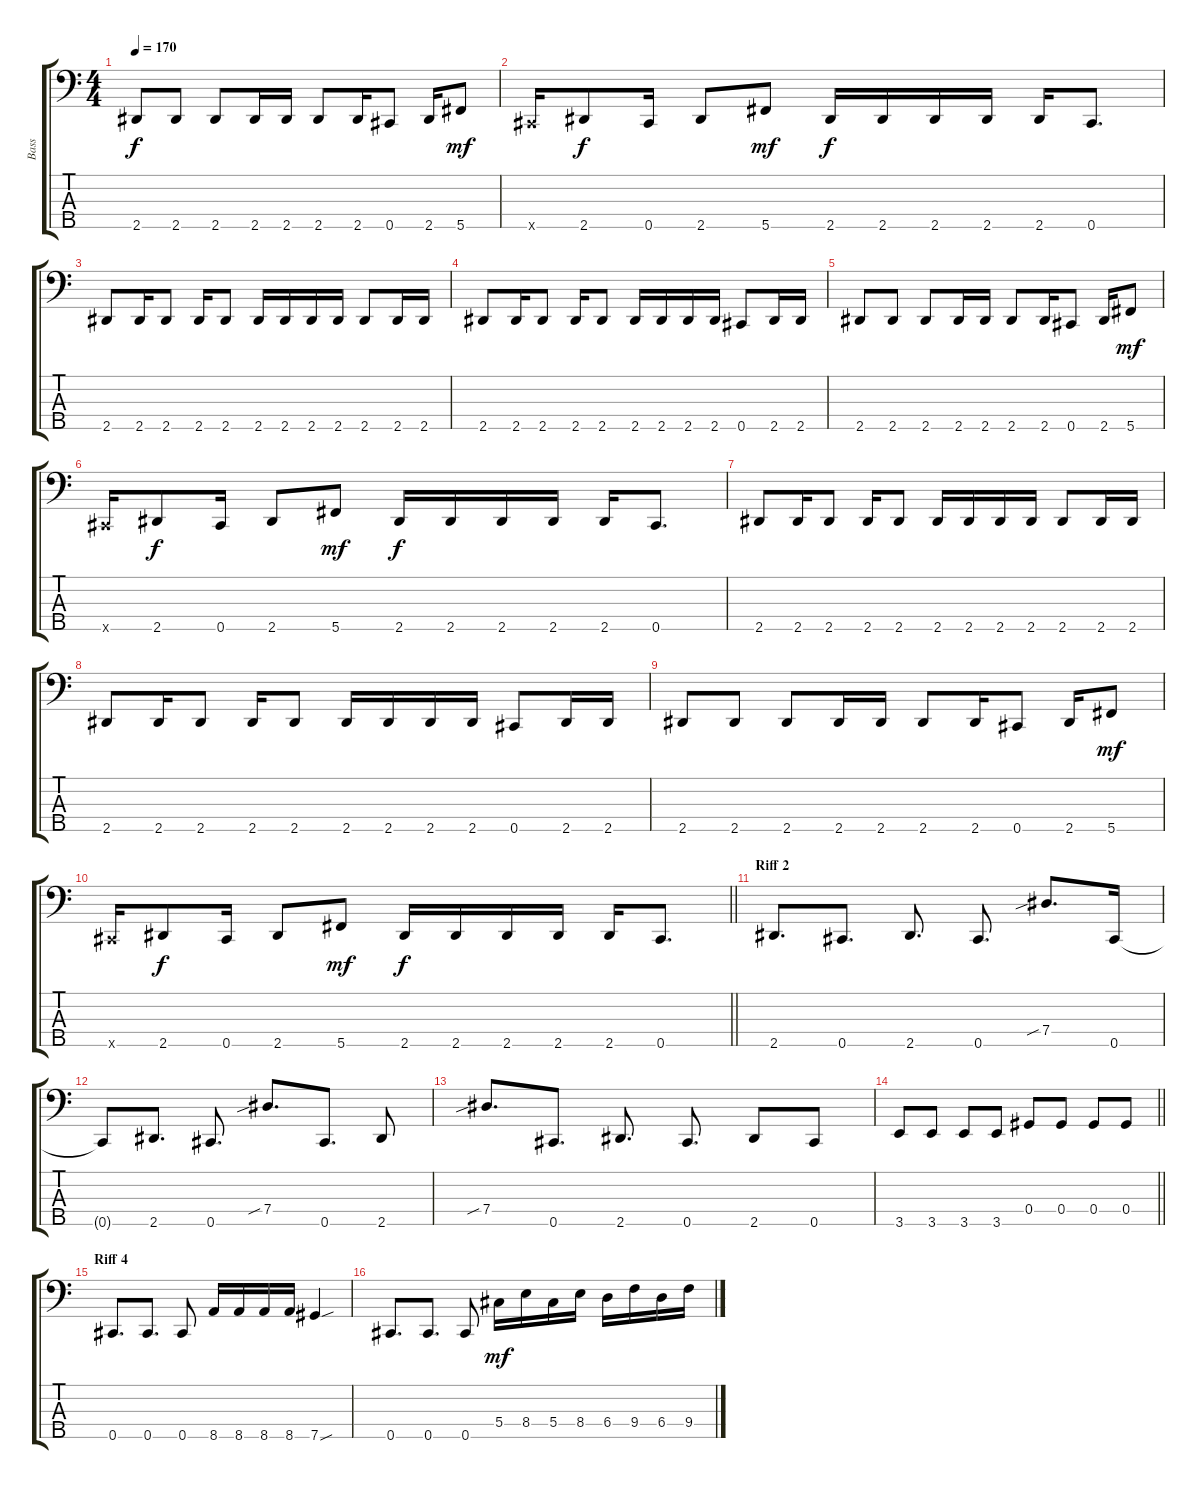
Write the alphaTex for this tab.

\track ("Bass" "Bass") {instrument electricbassfinger}
\staff {score tabs}
\tuning (Bb2 Gb2 Db2 Ab1 Db1) {hide}
\ts (4 4)
\tempo 170
\clef f4
\ks c
2.5.8{dy f} 2.5.8 2.5.8 2.5.16 2.5.16 2.5.8 2.5.16 0.5.8 2.5.16 5.5.8{dy mf} |
0.5{x}.16 2.5.8{dy f} 0.5.16 2.5.8 5.5.8{dy mf} 2.5.16{dy f} 2.5.16 2.5.16 2.5.16 2.5.16 0.5.8{d} |
2.5.8 2.5.16 2.5.8 2.5.16 2.5.8 2.5.16 2.5.16 2.5.16 2.5.16 2.5.8 2.5.16 2.5.16 |
2.5.8 2.5.16 2.5.8 2.5.16 2.5.8 2.5.16 2.5.16 2.5.16 2.5.16 0.5.8 2.5.16 2.5.16 |
2.5.8 2.5.8 2.5.8 2.5.16 2.5.16 2.5.8 2.5.16 0.5.8 2.5.16 5.5.8{dy mf} |
0.5{x}.16 2.5.8{dy f} 0.5.16 2.5.8 5.5.8{dy mf} 2.5.16{dy f} 2.5.16 2.5.16 2.5.16 2.5.16 0.5.8{d} |
2.5.8 2.5.16 2.5.8 2.5.16 2.5.8 2.5.16 2.5.16 2.5.16 2.5.16 2.5.8 2.5.16 2.5.16 |
2.5.8 2.5.16 2.5.8 2.5.16 2.5.8 2.5.16 2.5.16 2.5.16 2.5.16 0.5.8 2.5.16 2.5.16 |
2.5.8 2.5.8 2.5.8 2.5.16 2.5.16 2.5.8 2.5.16 0.5.8 2.5.16 5.5.8{dy mf} |
\barLineRight lightlight
0.5{x}.16 2.5.8{dy f} 0.5.16 2.5.8 5.5.8{dy mf} 2.5.16{dy f} 2.5.16 2.5.16 2.5.16 2.5.16 0.5.8{d} |
\section ("" "Riff 2")
2.5.8{d} 0.5.8{d} 2.5.8{d} 0.5.8{d} 7.4{sib}.8{d} 0.5.16 |
0.5{t}.8 2.5.8{d} 0.5.8{d} 7.4{sib}.8{d} 0.5.8{d} 2.5.8 |
7.4{sib}.8{d} 0.5.8{d} 2.5.8{d} 0.5.8{d} 2.5.8 0.5.8 |
\barLineRight lightlight
3.5.8 3.5.8 3.5.8 3.5.8 0.4.8 0.4.8 0.4.8 0.4.8 |
\section ("" "Riff 4")
0.5.8{d} 0.5.8{d} 0.5.8 8.5.16 8.5.16 8.5.16 8.5.16 7.5{sou}.4 |
0.5.8{d} 0.5.8{d} 0.5.8 5.4.16{dy mf} 8.4.16 5.4.16 8.4.16 6.4.16 9.4.16 6.4.16 9.4.16
